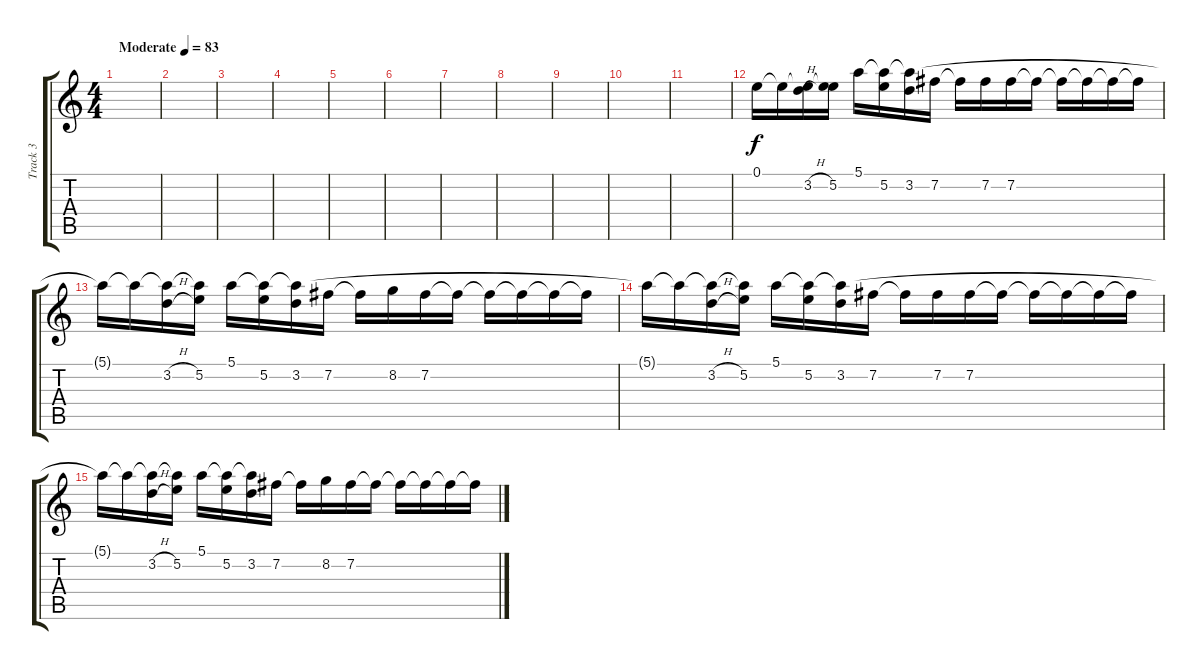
\track ("Track 3" "Track 3") {instrument distortionguitar}
\staff {score tabs}
\tuning (E4 B3 G3 D3 A2 E2) {hide}
\ts (4 4)
\tempo (83 "Moderate")
\clef g2
\ks c
|
|
|
|
|
|
|
|
|
|
|
0.1.16 0.1{t}.16 (0.1{t} 3.2{h}).16 (0.1{t} 5.2).16 5.1.16 (5.1{t} 5.2).16 (5.1{t} 3.2).16 7.2.16 7.2{t}.16 7.2.16 7.2.16 7.2{t}.16 7.2{t}.16 7.2{t}.16 7.2{t}.16 7.2{t}.16 |
5.1{t}.16 5.1{t}.16 (5.1{t} 3.2{h}).16 (5.1{t} 5.2).16 5.1.16 (5.1{t} 5.2).16 (5.1{t} 3.2).16 7.2.16 7.2{t}.16 8.2.16 7.2.16 7.2{t}.16 7.2{t}.16 7.2{t}.16 7.2{t}.16 7.2{t}.16 |
5.1{t}.16 5.1{t}.16 (5.1{t} 3.2{h}).16 (5.1{t} 5.2).16 5.1.16 (5.1{t} 5.2).16 (5.1{t} 3.2).16 7.2.16 7.2{t}.16 7.2.16 7.2.16 7.2{t}.16 7.2{t}.16 7.2{t}.16 7.2{t}.16 7.2{t}.16 |
5.1{t}.16 5.1{t}.16 (5.1{t} 3.2{h}).16 (5.1{t} 5.2).16 5.1.16 (5.1{t} 5.2).16 (5.1{t} 3.2).16 7.2.16 7.2{t}.16 8.2.16 7.2.16 7.2{t}.16 7.2{t}.16 7.2{t}.16 7.2{t}.16 7.2{t}.16
